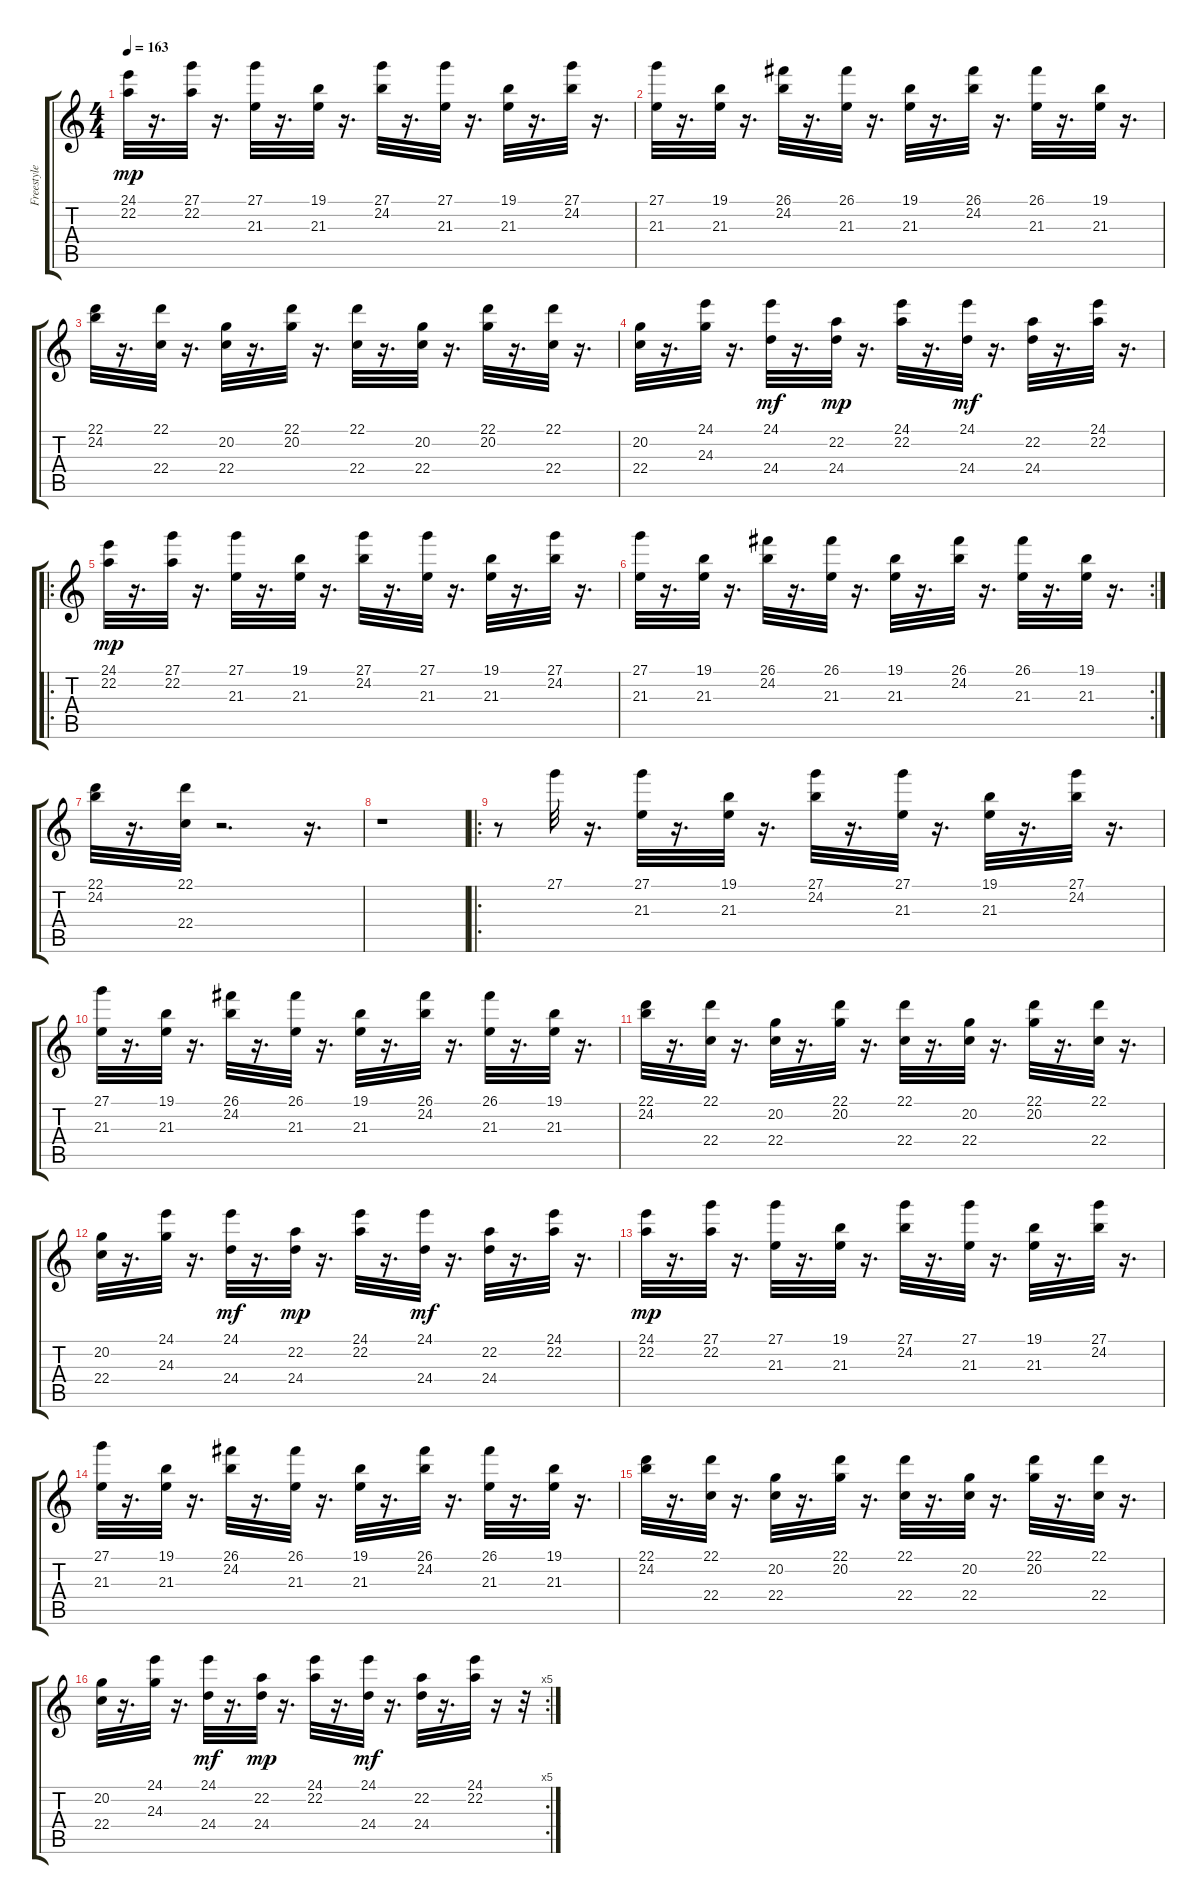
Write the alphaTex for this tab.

\track ("Freestyle ArpeggDelay" "Freestyle ") {instrument lead8bassandlead}
\staff {score tabs}
\tuning (E4 B3 G3 D3 A2 E2) {hide}
\ts (4 4)
\tempo 163
\clef g2
\ks c
(24.1 22.2).32{dy mp instrument lead8bassandlead} r.16{d} (27.1 22.2).32 r.16{d} (27.1 21.3).32 r.16{d} (19.1 21.3).32 r.16{d} (27.1 24.2).32 r.16{d} (27.1 21.3).32 r.16{d} (19.1 21.3).32 r.16{d} (27.1 24.2).32 r.16{d} |
(27.1 21.3).32 r.16{d} (19.1 21.3).32 r.16{d} (26.1 24.2).32 r.16{d} (26.1 21.3).32 r.16{d} (19.1 21.3).32 r.16{d} (26.1 24.2).32 r.16{d} (26.1 21.3).32 r.16{d} (19.1 21.3).32 r.16{d} |
(22.1 24.2).32 r.16{d} (22.1 22.4).32 r.16{d} (20.2 22.4).32 r.16{d} (22.1 20.2).32 r.16{d} (22.1 22.4).32 r.16{d} (20.2 22.4).32 r.16{d} (22.1 20.2).32 r.16{d} (22.1 22.4).32 r.16{d} |
(20.2 22.4).32 r.16{d} (24.1 24.3).32 r.16{d} (24.1 24.4).32{dy mf} r.16{d} (22.2 24.4).32{dy mp} r.16{d} (24.1 22.2).32 r.16{d} (24.1 24.4).32{dy mf} r.16{d} (22.2 24.4).32 r.16{d} (24.1 22.2).32 r.16{d} |
\ro
(24.1 22.2).32{dy mp} r.16{d} (27.1 22.2).32 r.16{d} (27.1 21.3).32 r.16{d} (19.1 21.3).32 r.16{d} (27.1 24.2).32 r.16{d} (27.1 21.3).32 r.16{d} (19.1 21.3).32 r.16{d} (27.1 24.2).32 r.16{d} |
\rc 2
(27.1 21.3).32 r.16{d} (19.1 21.3).32 r.16{d} (26.1 24.2).32 r.16{d} (26.1 21.3).32 r.16{d} (19.1 21.3).32 r.16{d} (26.1 24.2).32 r.16{d} (26.1 21.3).32 r.16{d} (19.1 21.3).32 r.16{d} |
(22.1 24.2).32 r.16{d} (22.1 22.4).32 r.2{d} r.16{d} |
r.1 |
\ro
r.8 27.1.32 r.16{d} (27.1 21.3).32 r.16{d} (19.1 21.3).32 r.16{d} (27.1 24.2).32 r.16{d} (27.1 21.3).32 r.16{d} (19.1 21.3).32 r.16{d} (27.1 24.2).32 r.16{d} |
(27.1 21.3).32 r.16{d} (19.1 21.3).32 r.16{d} (26.1 24.2).32 r.16{d} (26.1 21.3).32 r.16{d} (19.1 21.3).32 r.16{d} (26.1 24.2).32 r.16{d} (26.1 21.3).32 r.16{d} (19.1 21.3).32 r.16{d} |
(22.1 24.2).32 r.16{d} (22.1 22.4).32 r.16{d} (20.2 22.4).32 r.16{d} (22.1 20.2).32 r.16{d} (22.1 22.4).32 r.16{d} (20.2 22.4).32 r.16{d} (22.1 20.2).32 r.16{d} (22.1 22.4).32 r.16{d} |
(20.2 22.4).32 r.16{d} (24.1 24.3).32 r.16{d} (24.1 24.4).32{dy mf} r.16{d} (22.2 24.4).32{dy mp} r.16{d} (24.1 22.2).32 r.16{d} (24.1 24.4).32{dy mf} r.16{d} (22.2 24.4).32 r.16{d} (24.1 22.2).32 r.16{d} |
(24.1 22.2).32{dy mp} r.16{d} (27.1 22.2).32 r.16{d} (27.1 21.3).32 r.16{d} (19.1 21.3).32 r.16{d} (27.1 24.2).32 r.16{d} (27.1 21.3).32 r.16{d} (19.1 21.3).32 r.16{d} (27.1 24.2).32 r.16{d} |
(27.1 21.3).32 r.16{d} (19.1 21.3).32 r.16{d} (26.1 24.2).32 r.16{d} (26.1 21.3).32 r.16{d} (19.1 21.3).32 r.16{d} (26.1 24.2).32 r.16{d} (26.1 21.3).32 r.16{d} (19.1 21.3).32 r.16{d} |
(22.1 24.2).32 r.16{d} (22.1 22.4).32 r.16{d} (20.2 22.4).32 r.16{d} (22.1 20.2).32 r.16{d} (22.1 22.4).32 r.16{d} (20.2 22.4).32 r.16{d} (22.1 20.2).32 r.16{d} (22.1 22.4).32 r.16{d} |
\rc 5
(20.2 22.4).32 r.16{d} (24.1 24.3).32 r.16{d} (24.1 24.4).32{dy mf} r.16{d} (22.2 24.4).32{dy mp} r.16{d} (24.1 22.2).32 r.16{d} (24.1 24.4).32{dy mf} r.16{d} (22.2 24.4).32 r.16{d} (24.1 22.2).32 r.16 r.32
